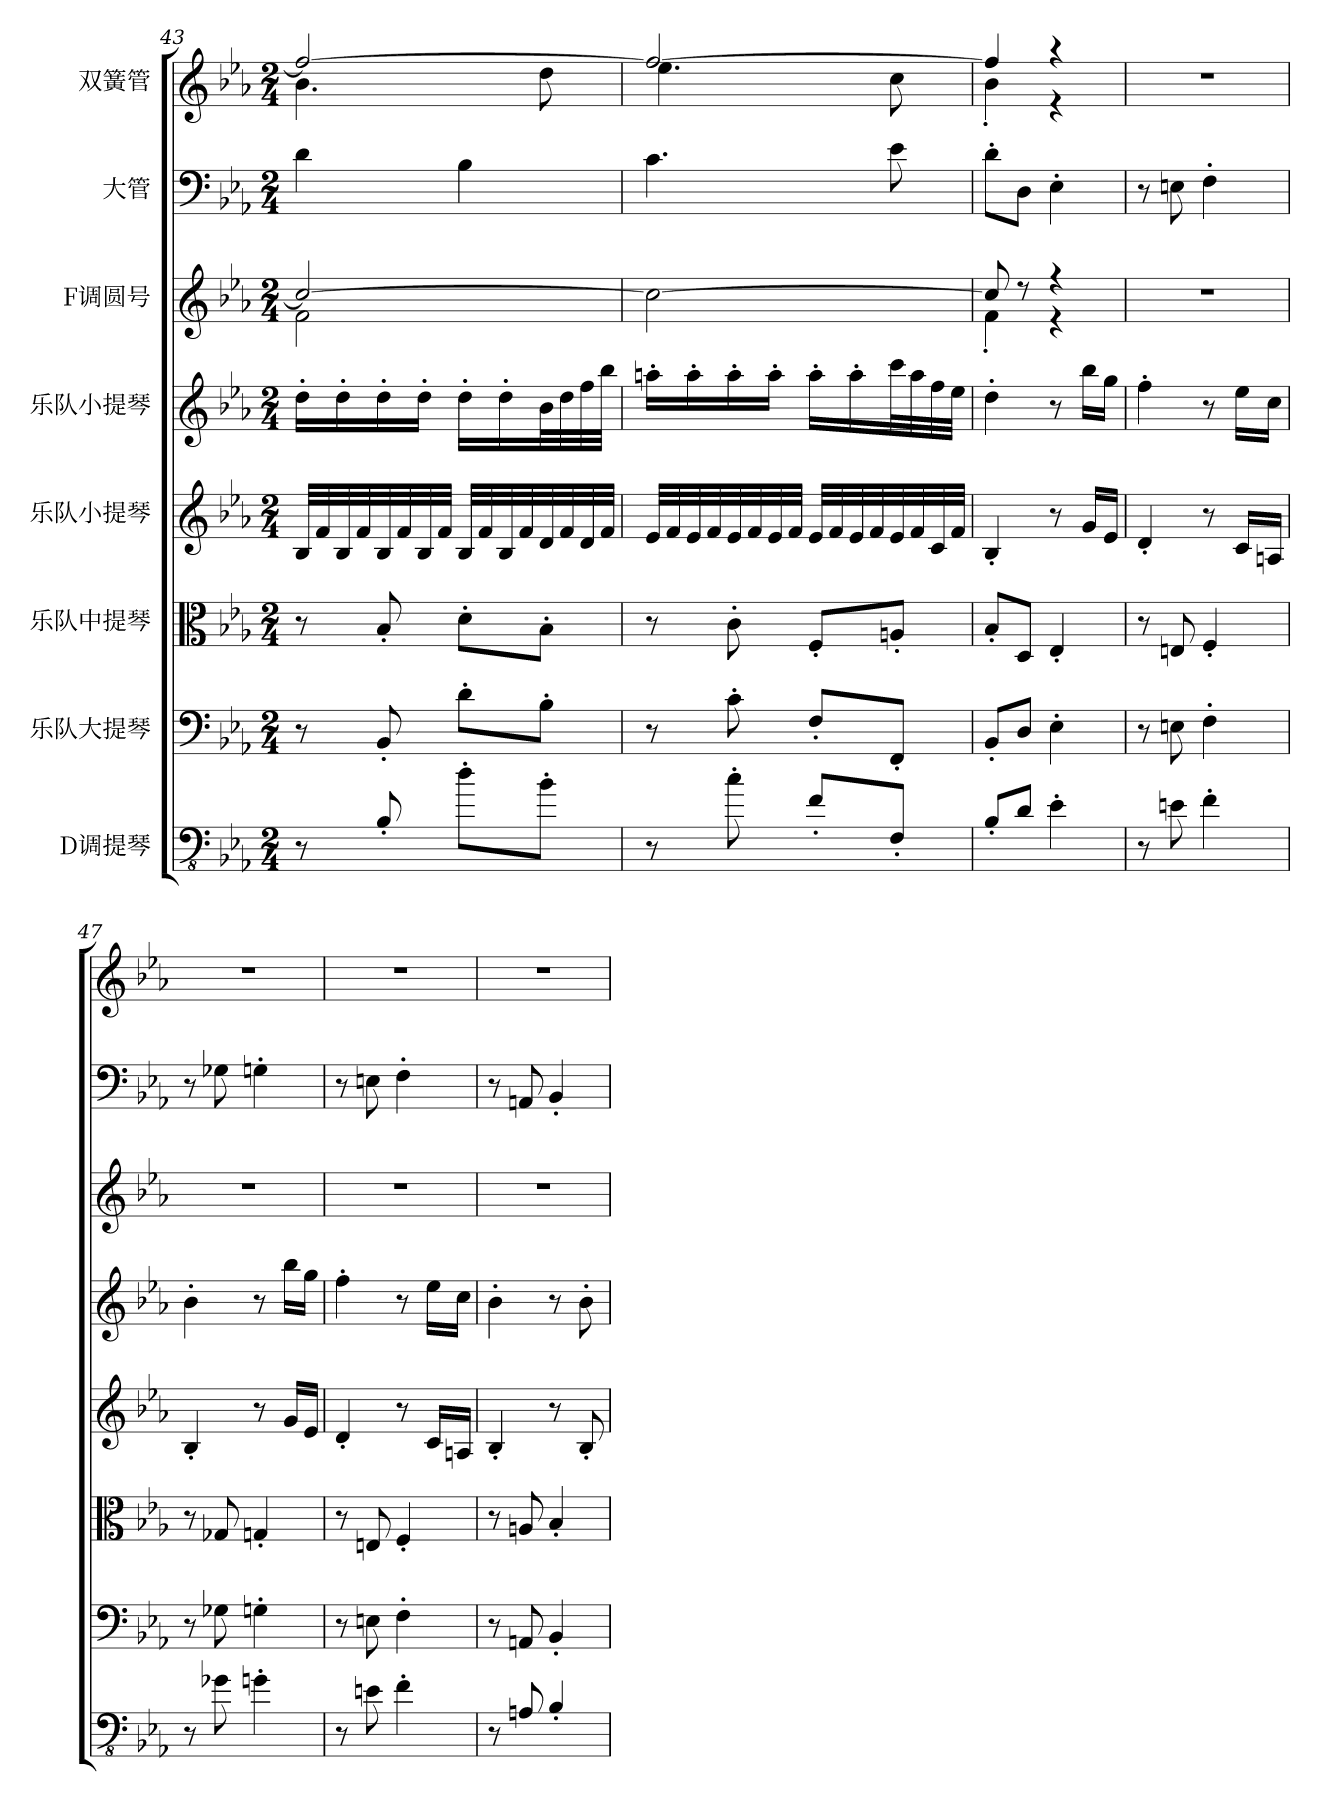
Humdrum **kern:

**kern	**kern	**kern	**kern	**kern	**kern	**kern	**kern
*part8	*part7	*part6	*part5	*part4	*part3	*part2	*part1
*staff8	*staff7	*staff6	*staff5	*staff4	*staff3	*staff2	*staff1
*I"D调提琴	*I"乐队大提琴	*I"乐队中提琴	*I"乐队小提琴	*I"乐队小提琴	*I"F调圆号	*I"大管	*I"双簧管
!!LO:PB:g=z
*clefFv4	*clefF4	*clefC3	*clefG2	*clefG2	*clefG2	*clefF4	*clefG2
*ITrd7c12	*	*	*	*	*ITrd4c7	*	*
*k[b-e-a-]	*k[b-e-a-]	*k[b-e-a-]	*k[b-e-a-]	*k[b-e-a-]	*k[b-e-a-d-]	*k[b-e-a-]	*k[b-e-a-]
*M2/4	*M2/4	*M2/4	*M2/4	*M2/4	*M2/4	*M2/4	*M2/4
=43	=43	=43	=43	=43	=43	=43	=43
*	*	*	*	*	*^	*	*^
8r	8r	8r	32B-/LLL	16dd'\LL	2f/_	2B-\	4d\	2ff/_	4.b-\
.	.	.	32f/	.	.	.	.	.	.
.	.	.	32B-/	16dd'\	.	.	.	.	.
.	.	.	32f/	.	.	.	.	.	.
8BBB-'/	8BB-'/	8B-'/	32B-/	16dd'\	.	.	.	.	.
.	.	.	32f/	.	.	.	.	.	.
.	.	.	32B-/	16dd'\JJ	.	.	.	.	.
.	.	.	32f/JJJ	.	.	.	.	.	.
8D'\L	8d'\L	8d'\L	32B-/LLL	16dd'\LL	.	.	4B-\	.	.
.	.	.	32f/	.	.	.	.	.	.
.	.	.	32B-/	16dd'\	.	.	.	.	.
.	.	.	32f/	.	.	.	.	.	.
8BB-'\J	8B-'\J	8B-'\J	32d/	32b-\L	.	.	.	.	8dd\
.	.	.	32f/	32dd\	.	.	.	.	.
.	.	.	32d/	32ff\	.	.	.	.	.
.	.	.	32f/JJJ	32bb-\JJJ	.	.	.	.	.
*	*	*	*	*	*v	*v	*	*	*
=44	=44	=44	=44	=44	=44	=44	=44	=44
8r	8r	8r	32e-/LLL	16aan'\LL	2f\_	4.c\	2ff/_	4.ee-\
.	.	.	32f/	.	.	.	.	.
.	.	.	32e-/	16aa'\	.	.	.	.
.	.	.	32f/	.	.	.	.	.
8C'\	8c'\	8c'\	32e-/	16aa'\	.	.	.	.
.	.	.	32f/	.	.	.	.	.
.	.	.	32e-/	16aa'\JJ	.	.	.	.
.	.	.	32f/JJJ	.	.	.	.	.
8FF'/L	8F'/L	8F'/L	32e-/LLL	16aa'\LL	.	.	.	.
.	.	.	32f/	.	.	.	.	.
.	.	.	32e-/	16aa'\	.	.	.	.
.	.	.	32f/	.	.	.	.	.
8FFF'/J	8FF'/J	8An'/J	32e-/	32ccc\L	.	8e-\	.	8cc\
.	.	.	32f/	32aa\	.	.	.	.
.	.	.	32c/	32ff\	.	.	.	.
.	.	.	32f/JJJ	32ee-\JJJ	.	.	.	.
=45	=45	=45	=45	=45	=45	=45	=45	=45
*	*	*	*	*	*^	*	*	*
8BBB-'/L	8BB-'/L	8B-'/L	4B-'/	4dd'\	8f/]	4B-'\	8d'\L	4ff/]	4b-'\
8DD/J	8D/J	8D/J	.	.	8r	.	8D\J	.	.
4EE-'\	4E-'\	4E-'/	8r	8r	4r	4r	4E-'\	4r	4r
.	.	.	16g/LL	16bb-\LL	.	.	.	.	.
.	.	.	16e-/JJ	16gg\JJ	.	.	.	.	.
*	*	*	*	*	*v	*v	*	*v	*v
!!LO:PB:g=z
=46	=46	=46	=46	=46	=46	=46	=46
8r	8r	8r	4d'/	4ff'\	2r	8r	2r
8EEn\	8En\	8En/	.	.	.	8En\	.
4FF'\	4F'\	4F'/	8r	8r	.	4F'\	.
.	.	.	16c/LL	16ee-\LL	.	.	.
.	.	.	16An/JJ	16cc\JJ	.	.	.
=47	=47	=47	=47	=47	=47	=47	=47
8r	8r	8r	4B-'/	4b-'\	2r	8r	2r
8GG-X\	8G-X\	8G-X/	.	.	.	8G-X\	.
4GGn'\	4Gn'\	4Gn'/	8r	8r	.	4Gn'\	.
.	.	.	16g/LL	16bb-\LL	.	.	.
.	.	.	16e-/JJ	16gg\JJ	.	.	.
=48	=48	=48	=48	=48	=48	=48	=48
8r	8r	8r	4d'/	4ff'\	2r	8r	2r
8EEn\	8En\	8En/	.	.	.	8En\	.
4FF'\	4F'\	4F'/	8r	8r	.	4F'\	.
.	.	.	16c/LL	16ee-\LL	.	.	.
.	.	.	16An/JJ	16cc\JJ	.	.	.
=49	=49	=49	=49	=49	=49	=49	=49
8r	8r	8r	4B-'/	4b-'\	2r	8r	2r
8AAAn/	8AAn/	8An/	.	.	.	8AAn/	.
4BBB-'/	4BB-'/	4B-'/	8r	8r	.	4BB-'/	.
.	.	.	8B-'/	8b-'\	.	.	.
=	=	=	=	=	=	=	=
*-	*-	*-	*-	*-	*-	*-	*-
